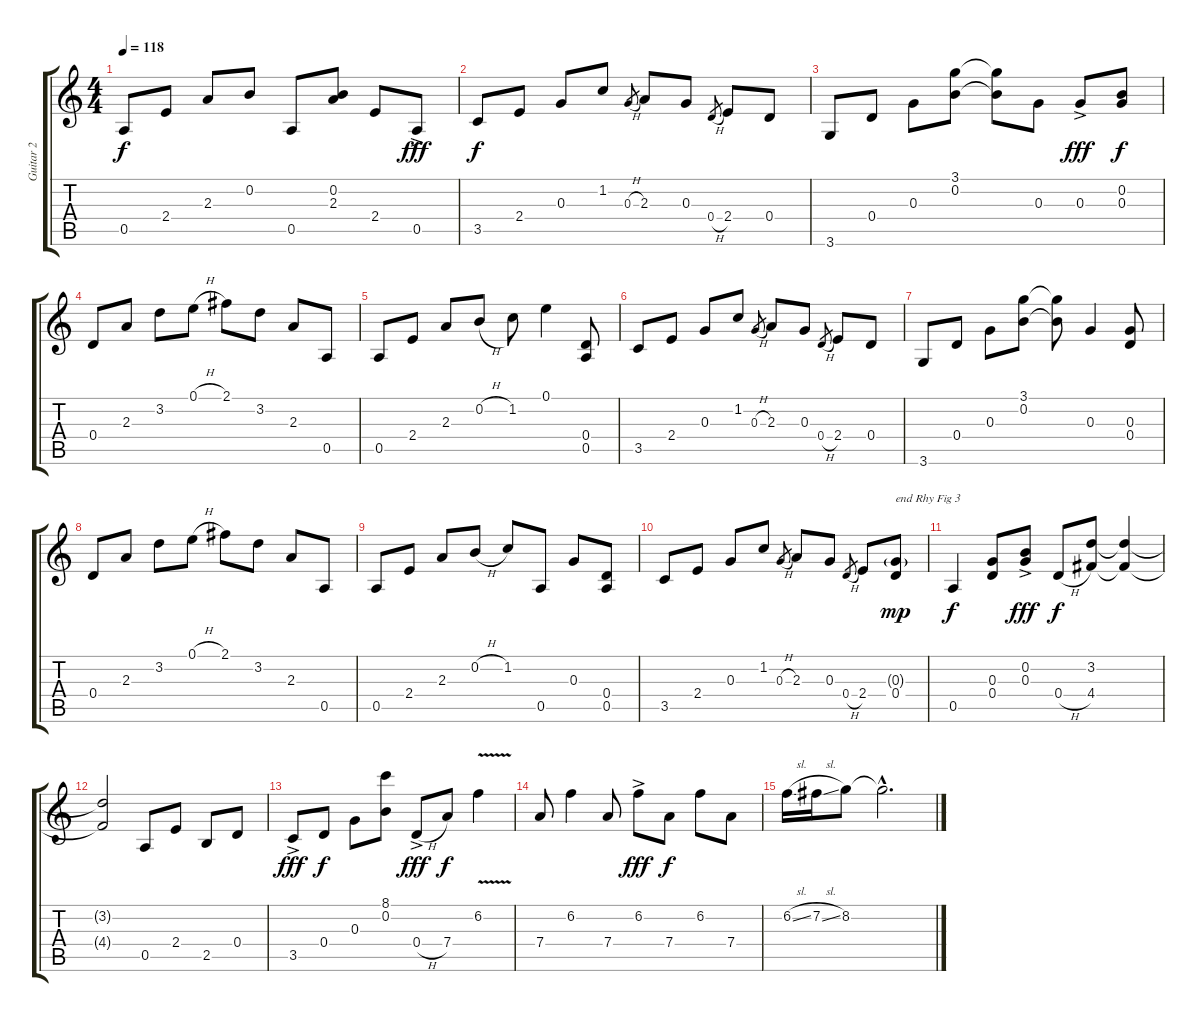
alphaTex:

\track ("Guitar 2" "Guitar 2") {instrument electricguitarclean}
\staff {score tabs}
\tuning (E4 B3 G3 D3 A2 E2) {hide}
\ts (4 4)
\tempo 118
\clef g2
\ks c
0.5.8{dy f} 2.4.8 2.3.8 0.2.8 0.5.8 (0.2 2.3).8 2.4.8 0.5{ac}.8{dy fff} |
3.5.8{dy f} 2.4.8 0.3.8 1.2.8 0.3{h}.8{gr} 2.3.8 0.3.8 0.4{h}.8{gr} 2.4.8 0.4.8 |
3.6.8 0.4.8 0.3.8 (3.1 0.2).8 (3.1{t} 0.2{t}).8 0.3.8 0.3{ac}.8{dy fff} (0.2 0.3).8{dy f} |
0.4.8 2.3.8 3.2.8 0.1{h}.8 2.1.8 3.2.8 2.3.8 0.5.8 |
0.5.8 2.4.8 2.3.8 0.2{h}.8 1.2.8 0.1.4 (0.4 0.5).8 |
3.5.8 2.4.8 0.3.8 1.2.8 0.3{h}.8{gr} 2.3.8 0.3.8 0.4{h}.8{gr} 2.4.8 0.4.8 |
3.6.8 0.4.8 0.3.8 (3.1 0.2).8 (3.1{t} 0.2{t}).8 0.3.4 (0.3 0.4).8 |
0.4.8 2.3.8 3.2.8 0.1{h}.8 2.1.8 3.2.8 2.3.8 0.5.8 |
0.5.8 2.4.8 2.3.8 0.2{h}.8 1.2.8 0.5.8 0.3.8 (0.4 0.5).8 |
3.5.8 2.4.8 0.3.8 1.2.8 0.3{h}.8{gr} 2.3.8 0.3.8 0.4{h}.8{gr} 2.4.8 (0.3{g} 0.4).8{txt "end Rhy Fig 3" dy mp} |
0.5.4{dy f} (0.3 0.4).8 (0.2{ac} 0.3{ac}).8{dy fff} 0.4{h}.8{dy f} (3.2 4.4).8 (3.2{t} 4.4{t}).4 |
(3.2{t} 4.4{t}).2 0.5.8 2.4.8 2.5.8 0.4.8 |
3.5{ac}.8{dy fff} 0.4.8{dy f} 0.3.8 (8.1 0.2).8 0.4{h ac}.8{dy fff} 7.4.8{dy f} 6.2{v}.4 |
7.4.8 6.2.4 7.4.8 6.2{ac}.8{dy fff} 7.4.8{dy f} 6.2.8 7.4.8 |
6.2{sl}.16 7.2{sl}.16 8.2.8 8.2{hac t}.2{d}
